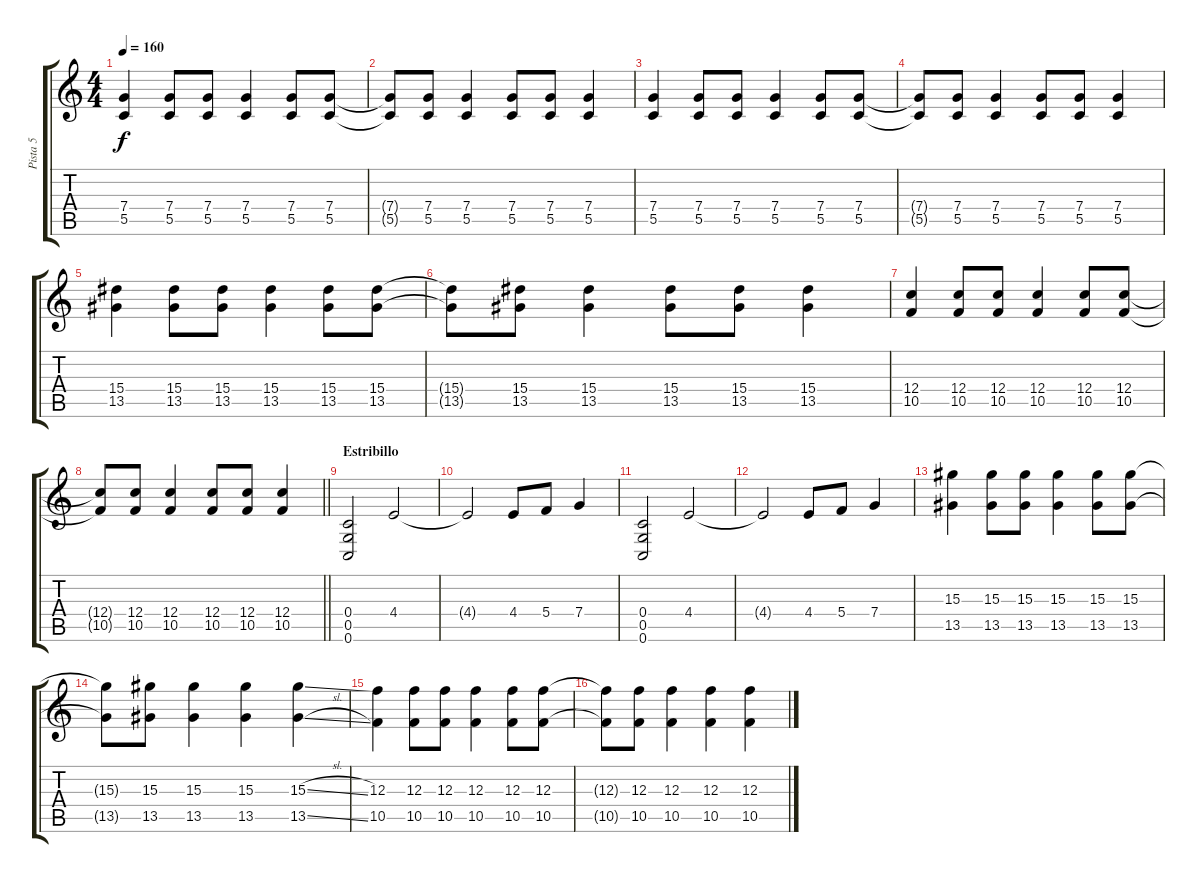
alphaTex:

\track ("Pista 5" "Pista 5") {instrument distortionguitar}
\staff {score tabs}
\tuning (D4 A3 F3 C3 G2 C2) {hide}
\ts (4 4)
\tempo 160
\clef g2
\ks c
(7.4 5.5).4{dy f} (7.4 5.5).8 (7.4 5.5).8 (7.4 5.5).4 (7.4 5.5).8 (7.4 5.5).8 |
(7.4{t} 5.5{t}).8 (7.4 5.5).8 (7.4 5.5).4 (7.4 5.5).8 (7.4 5.5).8 (7.4 5.5).4 |
(7.4 5.5).4 (7.4 5.5).8 (7.4 5.5).8 (7.4 5.5).4 (7.4 5.5).8 (7.4 5.5).8 |
(7.4{t} 5.5{t}).8 (7.4 5.5).8 (7.4 5.5).4 (7.4 5.5).8 (7.4 5.5).8 (7.4 5.5).4 |
(15.4 13.5).4 (15.4 13.5).8 (15.4 13.5).8 (15.4 13.5).4 (15.4 13.5).8 (15.4 13.5).8 |
(15.4{t} 13.5{t}).8 (15.4 13.5).8 (15.4 13.5).4 (15.4 13.5).8 (15.4 13.5).8 (15.4 13.5).4 |
(12.4 10.5).4 (12.4 10.5).8 (12.4 10.5).8 (12.4 10.5).4 (12.4 10.5).8 (12.4 10.5).8 |
\barLineRight lightlight
(12.4{t} 10.5{t}).8 (12.4 10.5).8 (12.4 10.5).4 (12.4 10.5).8 (12.4 10.5).8 (12.4 10.5).4 |
\section ("" "Estribillo")
(0.4 0.5 0.6).2 4.4.2 |
4.4{t}.2 4.4.8 5.4.8 7.4.4 |
(0.4 0.5 0.6).2 4.4.2 |
4.4{t}.2 4.4.8 5.4.8 7.4.4 |
(15.3 13.5).4 (15.3 13.5).8 (15.3 13.5).8 (15.3 13.5).4 (15.3 13.5).8 (15.3 13.5).8 |
(15.3{t} 13.5{t}).8 (15.3 13.5).8 (15.3 13.5).4 (15.3 13.5).4 (15.3{sl} 13.5{sl}).4 |
(12.3 10.5).4 (12.3 10.5).8 (12.3 10.5).8 (12.3 10.5).4 (12.3 10.5).8 (12.3 10.5).8 |
(12.3{t} 10.5{t}).8 (12.3 10.5).8 (12.3 10.5).4 (12.3 10.5).4 (12.3 10.5).4
